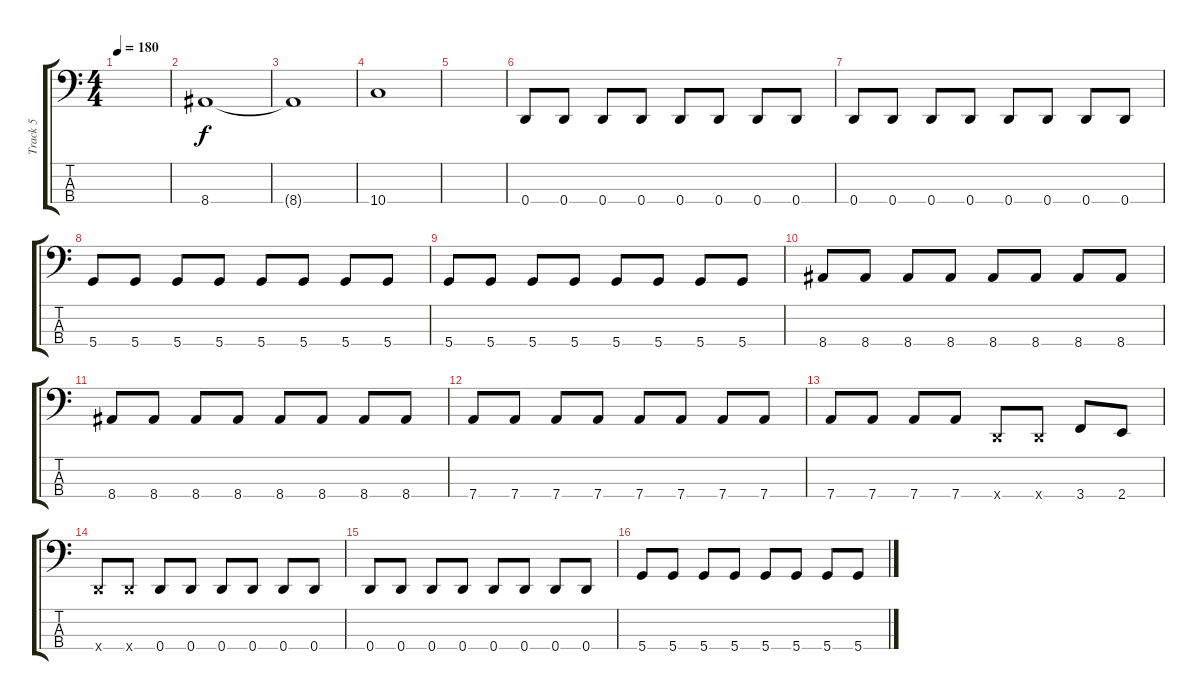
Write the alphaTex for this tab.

\track ("Track 5" "Track 5") {instrument electricbassfinger}
\staff {score tabs}
\tuning (G2 D2 A1 D1) {hide}
\ts (4 4)
\tempo 180
\clef f4
\ks c
|
8.4.1 |
8.4{t}.1 |
10.4.1 |
|
0.4.8 0.4.8 0.4.8 0.4.8 0.4.8 0.4.8 0.4.8 0.4.8 |
0.4.8 0.4.8 0.4.8 0.4.8 0.4.8 0.4.8 0.4.8 0.4.8 |
5.4.8 5.4.8 5.4.8 5.4.8 5.4.8 5.4.8 5.4.8 5.4.8 |
5.4.8 5.4.8 5.4.8 5.4.8 5.4.8 5.4.8 5.4.8 5.4.8 |
8.4.8 8.4.8 8.4.8 8.4.8 8.4.8 8.4.8 8.4.8 8.4.8 |
8.4.8 8.4.8 8.4.8 8.4.8 8.4.8 8.4.8 8.4.8 8.4.8 |
7.4.8 7.4.8 7.4.8 7.4.8 7.4.8 7.4.8 7.4.8 7.4.8 |
7.4.8 7.4.8 7.4.8 7.4.8 0.4{x}.8 0.4{x}.8 3.4.8 2.4.8 |
0.4{x}.8 0.4{x}.8 0.4.8 0.4.8 0.4.8 0.4.8 0.4.8 0.4.8 |
0.4.8 0.4.8 0.4.8 0.4.8 0.4.8 0.4.8 0.4.8 0.4.8 |
5.4.8 5.4.8 5.4.8 5.4.8 5.4.8 5.4.8 5.4.8 5.4.8
